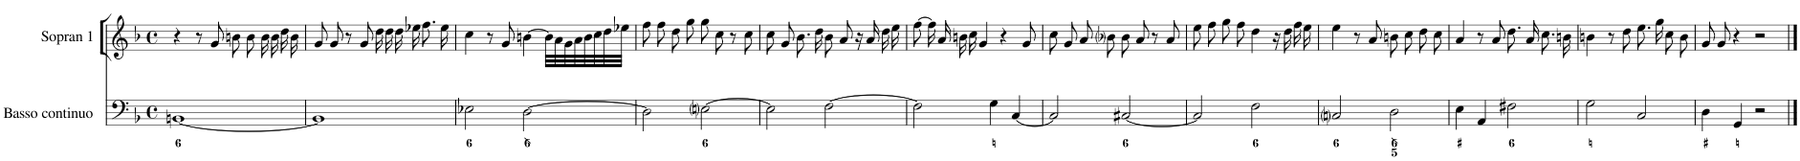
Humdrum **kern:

**kern	**kern
*part2	*part1
*staff2	*staff1
*I"Basso continuo	*I"Sopran 1
*I'BC	*I'S 1
*clefF4	*clefG2
*Trd7c12	*
*k[b-]	*k[b-]
*F:	*F:
*M4/4	*M4/4
*met(c)	*met(c)
=	=
[1BBn	4r
.	8r
.	8g/
.	8bn\
.	8b\
.	16b\
.	16b\
.	16dd\
.	16b\
=1	=1
1BB]	8g/
.	8g/
.	8r
.	8g/
.	16dd\
.	16dd\
.	16dd\
.	16ee-X\
.	8.ff\
.	16ee-\
=2	=2
2E-X\	4cc\
.	8r
.	8g/
[2D\	[4bn\
.	32b\LLL]
.	32a\
.	32g\
.	32a\
.	32b\
.	32cc\
.	32dd\
.	32ee-X\JJJ
=3	=3
2D\]	8ff\
.	8ff\
.	8dd\
.	8gg\
[2Eni\	8gg\
.	8cc\
.	8r
.	8cc\
=4	=4
2E\]	8cc\
.	8g/
.	8.b-\
.	16dd\
[2F\	8b-\
.	8a/
.	16r
.	16a/
.	16dd\
.	16ee\
=5	=5
2F\]	[8ff\
.	16ff\]
.	16a/
.	16bn\
.	16cc\
.	4g/
4G\	.
.	4r
[4C/	.
.	8g/
=6	=6
2C/]	8cc\
.	8g/
.	8a/
.	8b-i\
[2C#X/	8b-\
.	8a/
.	8r
.	8a/
=7	=7
2C#/]	8ee\
.	8ff\
.	8gg\
.	8ff\
2F\	4dd\
.	16r
.	16dd\
.	16ff\
.	16ee\
=8	=8
2Cni/	4ee\
.	8r
.	8a/
2D\	8bn\
.	8cc\
.	8dd\
.	8cc\
=9	=9
4E\	4a/
4AA/	8r
.	8a/
2F#X\	8.dd\
.	16a/
.	8.cc\
.	16bn\
=10	=10
2G\	4bn\
.	8r
.	8dd\
2C/	8.ee\
.	16gg\
.	8cc\
.	8b\
=11	=11
4D\	8g/
.	8g/
4GG/	4r
2r	2r
==	==
*-	*-
